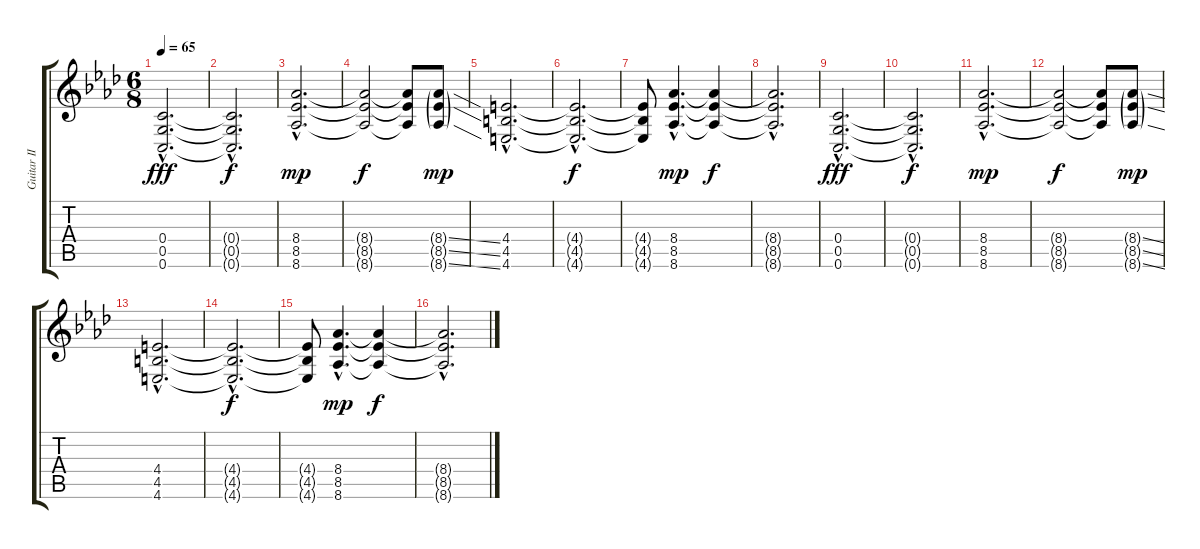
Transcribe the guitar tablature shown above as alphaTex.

\track ("Guitar II" "Guitar II") {instrument distortionguitar}
\staff {score tabs}
\tuning (D4 A3 F3 C3 G2 C2) {hide}
\ts (6 8)
\tempo 65
\clef g2
\ks ab
(0.4{hac} 0.5{hac} 0.6{hac}).2{d dy fff} |
(0.4{hac t} 0.5{hac t} 0.6{hac t}).2{d dy f} |
(8.4{hac} 8.5{hac} 8.6{hac}).2{d dy mp} |
(8.4{t} 8.5{t} 8.6{t}).2{dy f} (8.4{t} 8.5{t} 8.6{t}).8 (8.4{ss g} 8.5{ss g} 8.6{ss g}).8{dy mp} |
(4.4{hac} 4.5{hac} 4.6{hac}).2{d} |
(4.4{hac t} 4.5{hac t} 4.6{hac t}).2{d dy f} |
(4.4{t} 4.5{t} 4.6{t}).8 (8.4{hac} 8.5{hac} 8.6{hac}).4{d dy mp} (8.4{t} 8.5{t} 8.6{t}).4{dy f} |
(8.4{hac t} 8.5{hac t} 8.6{hac t}).2{d} |
(0.4{hac} 0.5{hac} 0.6{hac}).2{d dy fff} |
(0.4{hac t} 0.5{hac t} 0.6{hac t}).2{d dy f} |
(8.4{hac} 8.5{hac} 8.6{hac}).2{d dy mp} |
(8.4{t} 8.5{t} 8.6{t}).2{dy f} (8.4{t} 8.5{t} 8.6{t}).8 (8.4{ss g} 8.5{ss g} 8.6{ss g}).8{dy mp} |
(4.4{hac} 4.5{hac} 4.6{hac}).2{d} |
(4.4{hac t} 4.5{hac t} 4.6{hac t}).2{d dy f} |
(4.4{t} 4.5{t} 4.6{t}).8 (8.4{hac} 8.5{hac} 8.6{hac}).4{d dy mp} (8.4{t} 8.5{t} 8.6{t}).4{dy f} |
(8.4{hac t} 8.5{hac t} 8.6{hac t}).2{d}
